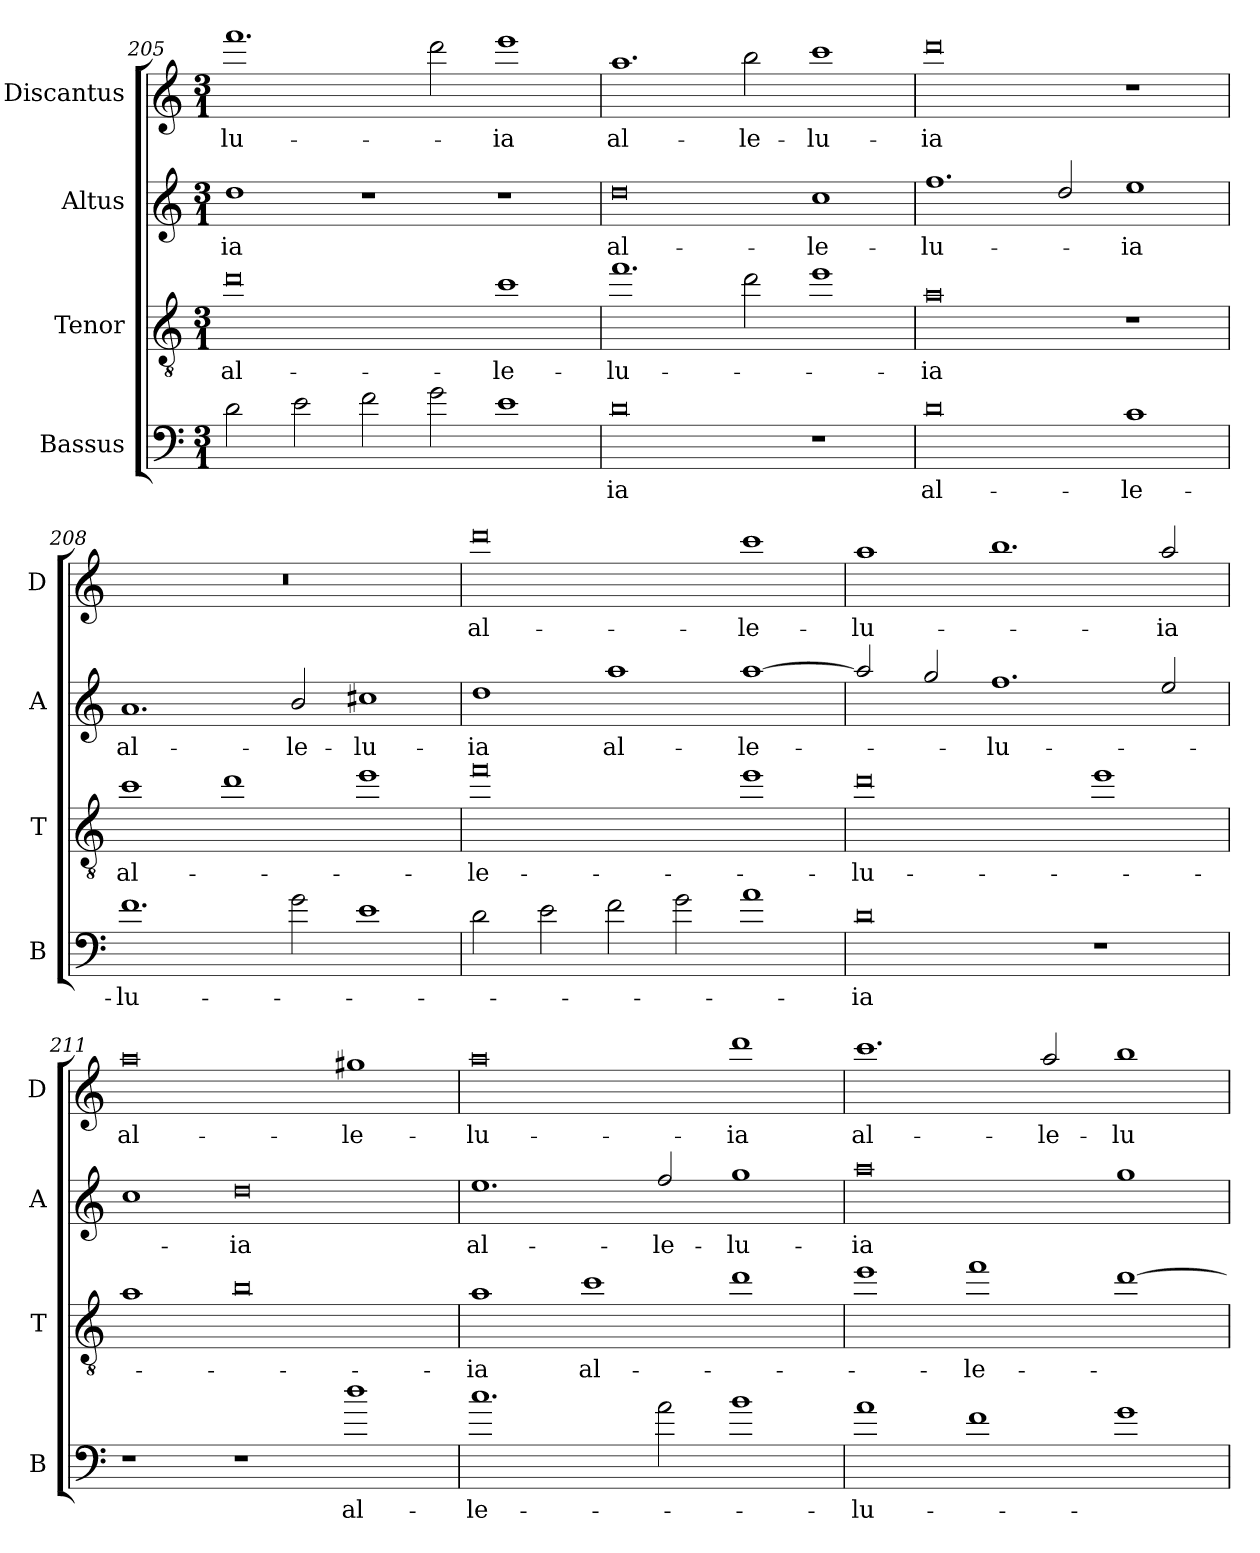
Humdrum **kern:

**kern	**text	**kern	**text	**kern	**text	**kern	**text
*part4	*part4	*part3	*part3	*part2	*part2	*part1	*part1
*staff4	*staff4	*staff3	*staff3	*staff2	*staff2	*staff1	*staff1
*I"Bassus	*	*I"Tenor	*	*I"Altus	*	*I"Discantus	*
*I'B	*	*I'T	*	*I'A	*	*I'D	*
*clefF4	*	*clefGv2	*	*clefG2	*	*clefG2	*
*ITrd7c12	*	*ITrd7c12	*	*ITrd7c12	*	*ITrd7c12	*
*k[]	*	*k[]	*	*k[]	*	*k[]	*
*C:	*	*C:	*	*C:	*	*C:	*
*M3/1	*	*M3/1	*	*M3/1	*	*M3/1	*
=205	=205	=205	=205	=205	=205	=205	=205
!	!	!	!LO:LY:b	!	!LO:LY:b	!	!LO:LY:b
2D\	.	0d	al-	1d	-ia	1.ff	-lu-
2E\	.	.	.	.	.	.	.
2F\	.	.	.	1r	.	.	.
2G\	.	.	.	.	.	2dd\	.
!	!	!	!LO:LY:b	!	!	!	!LO:LY:b
1E	.	1c	-le-	1r	.	1ee	-ia
=206	=206	=206	=206	=206	=206	=206	=206
!	!LO:LY:b	!	!LO:LY:b	!	!LO:LY:b	!	!LO:LY:b
0D	-ia	1.f	-lu-	0d	al-	1.a	al-
!	!	!	!	!	!	!	!LO:LY:b
.	.	2d\	.	.	.	2b\	-le-
!	!	!	!	!	!LO:LY:b	!	!LO:LY:b
1r	.	1e	.	1c	-le-	1cc	-lu-
=207	=207	=207	=207	=207	=207	=207	=207
!	!LO:LY:b	!	!LO:LY:b	!	!LO:LY:b	!	!LO:LY:b
0D	al-	0A	-ia	1.f	-lu-	0dd	-ia
.	.	.	.	2d/	.	.	.
!	!LO:LY:b	!	!	!	!LO:LY:b	!	!
1C	-le-	1r	.	1e	-ia	1r	.
!!LO:LB:g=z
=208	=208	=208	=208	=208	=208	=208	=208
!	!LO:LY:b	!	!LO:LY:b	!	!LO:LY:b	!	!
1.F	-lu-	1c	al-	1.A	al-	0.r	.
.	.	1d	.	.	.	.	.
!	!	!	!	!	!LO:LY:b	!	!
2G\	.	.	.	2B/	-le-	.	.
!	!	!	!	!	!LO:LY:b	!	!
1E	.	1e	.	1c#X	-lu-	.	.
=209	=209	=209	=209	=209	=209	=209	=209
!	!	!	!LO:LY:b	!	!LO:LY:b	!	!LO:LY:b
2D\	.	0f	-le-	1d	-ia	0dd	al-
2E\	.	.	.	.	.	.	.
!	!	!	!	!	!LO:LY:b	!	!
2F\	.	.	.	1a	al-	.	.
2G\	.	.	.	.	.	.	.
!	!	!	!	!	!LO:LY:b	!	!LO:LY:b
1A	.	1e	.	[1a	-le-	1cc	-le-
=210	=210	=210	=210	=210	=210	=210	=210
!	!LO:LY:b	!	!LO:LY:b	!	!	!	!LO:LY:b
0D	-ia	0d	-lu-	2a/]	.	1a	-lu-
.	.	.	.	2g/	.	.	.
!	!	!	!	!	!LO:LY:b	!	!
.	.	.	.	1.f	-lu-	1.b	.
1r	.	1e	.	.	.	.	.
!	!	!	!	!	!	!	!LO:LY:b
.	.	.	.	2e/	.	2a/	-ia
=211	=211	=211	=211	=211	=211	=211	=211
!	!	!	!	!	!	!	!LO:LY:b
1r	.	1A	.	1c	.	0a	al-
!	!	!	!	!	!LO:LY:b	!	!
1r	.	0B	.	0d	-ia	.	.
!	!LO:LY:b	!	!	!	!	!	!LO:LY:b
1d	al-	.	.	.	.	1g#X	-le-
=212	=212	=212	=212	=212	=212	=212	=212
!	!LO:LY:b	!	!LO:LY:b	!	!LO:LY:b	!	!LO:LY:b
1.c	-le-	1A	-ia	1.e	al-	0a	-lu-
!	!	!	!LO:LY:b	!	!	!	!
.	.	1c	al-	.	.	.	.
!	!	!	!	!	!LO:LY:b	!	!
2A\	.	.	.	2f/	-le-	.	.
!	!	!	!	!	!LO:LY:b	!	!LO:LY:b
1B	.	1d	.	1g	-lu-	1dd	-ia
!!LO:PB:g=z
=213	=213	=213	=213	=213	=213	=213	=213
!	!LO:LY:b	!	!	!	!LO:LY:b	!	!LO:LY:b
1A	-lu-	1e	.	0a	-ia	1.cc	al-
!	!	!	!LO:LY:b	!	!	!	!
1F	.	1f	-le-	.	.	.	.
!	!	!	!	!	!	!	!LO:LY:b
.	.	.	.	.	.	2a/	-le-
!	!	!	!	!	!	!	!LO:LY:b
1G	.	[1d	.	1g	.	1b	-lu-
=	=	=	=	=	=	=	=
*-	*-	*-	*-	*-	*-	*-	*-
